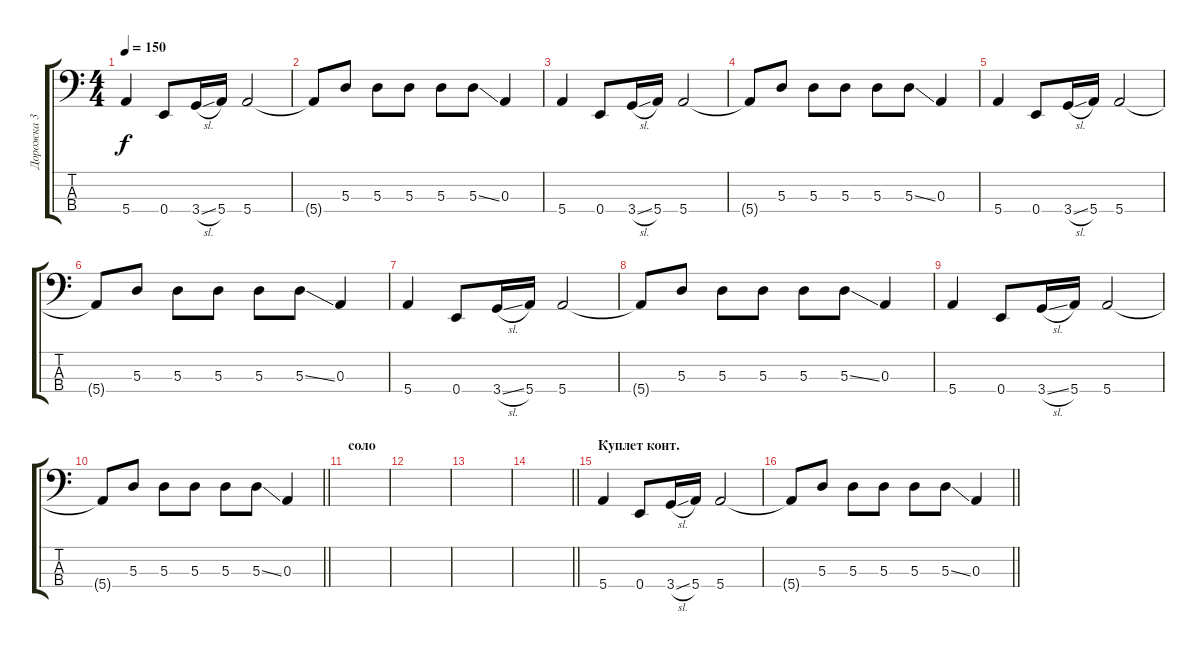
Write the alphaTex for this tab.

\track ("Дорожка 3" "Дорожка 3") {instrument electricbassfinger}
\staff {score tabs}
\tuning (G2 D2 A1 E1) {hide}
\ts (4 4)
\tempo 150
\clef f4
\ks c
5.4.4{dy f} 0.4.8 3.4{sl}.16 5.4.16 5.4.2 |
5.4{t}.8 5.3.8 5.3.8 5.3.8 5.3.8 5.3{ss}.8 0.3.4 |
5.4.4 0.4.8 3.4{sl}.16 5.4.16 5.4.2 |
5.4{t}.8 5.3.8 5.3.8 5.3.8 5.3.8 5.3{ss}.8 0.3.4 |
5.4.4 0.4.8 3.4{sl}.16 5.4.16 5.4.2 |
5.4{t}.8 5.3.8 5.3.8 5.3.8 5.3.8 5.3{ss}.8 0.3.4 |
5.4.4 0.4.8 3.4{sl}.16 5.4.16 5.4.2 |
5.4{t}.8 5.3.8 5.3.8 5.3.8 5.3.8 5.3{ss}.8 0.3.4 |
5.4.4 0.4.8 3.4{sl}.16 5.4.16 5.4.2 |
\barLineRight lightlight
5.4{t}.8 5.3.8 5.3.8 5.3.8 5.3.8 5.3{ss}.8 0.3.4 |
\section ("" "соло")
|
|
|
\barLineRight lightlight
|
\section ("" "Куплет конт.")
5.4.4 0.4.8 3.4{sl}.16 5.4.16 5.4.2 |
\barLineRight lightlight
5.4{t}.8 5.3.8 5.3.8 5.3.8 5.3.8 5.3{ss}.8 0.3.4
